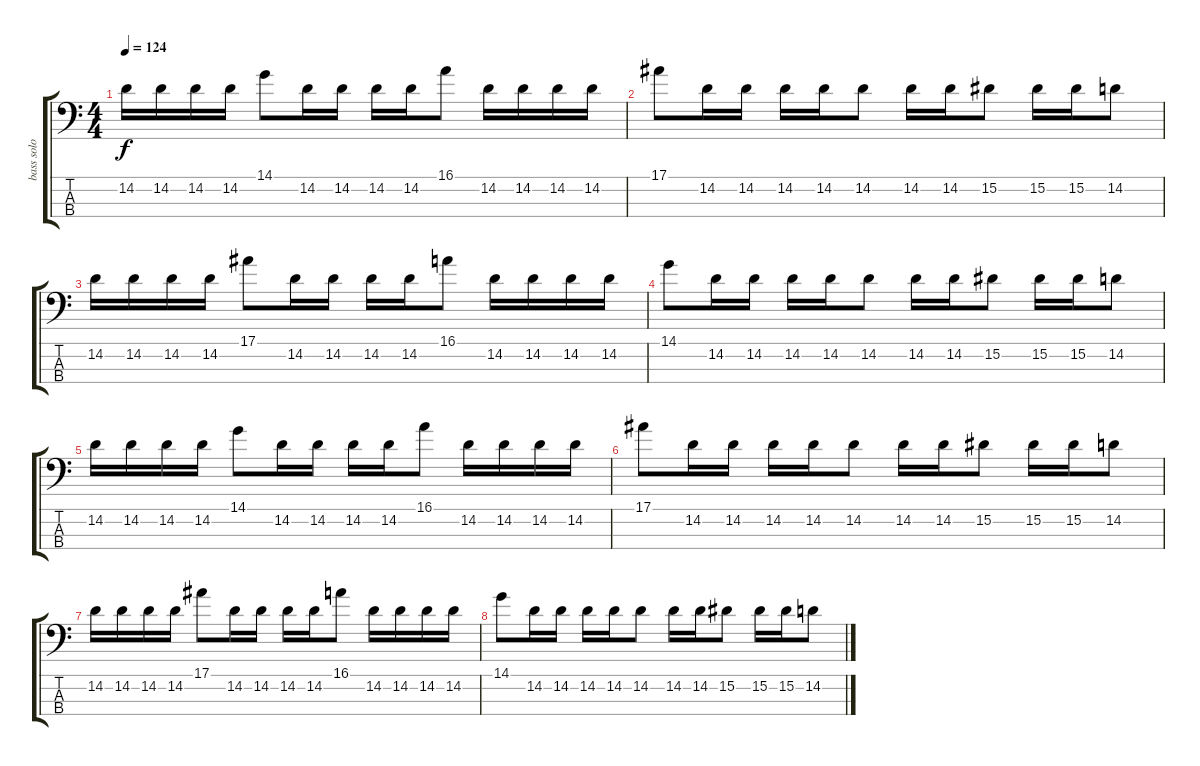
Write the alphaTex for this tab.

\track ("bass solo" "bass solo") {instrument distortionguitar}
\staff {score tabs}
\tuning (F2 C2 G1 D1) {hide}
\ts (4 4)
\tempo 124
\clef f4
\ks c
14.2.16{dy f} 14.2.16 14.2.16 14.2.16 14.1.8 14.2.16 14.2.16 14.2.16 14.2.16 16.1.8 14.2.16 14.2.16 14.2.16 14.2.16 |
17.1.8 14.2.16 14.2.16 14.2.16 14.2.16 14.2.8 14.2.16 14.2.16 15.2.8 15.2.16 15.2.16 14.2.8 |
14.2.16 14.2.16 14.2.16 14.2.16 17.1.8 14.2.16 14.2.16 14.2.16 14.2.16 16.1.8 14.2.16 14.2.16 14.2.16 14.2.16 |
14.1.8 14.2.16 14.2.16 14.2.16 14.2.16 14.2.8 14.2.16 14.2.16 15.2.8 15.2.16 15.2.16 14.2.8 |
14.2.16 14.2.16 14.2.16 14.2.16 14.1.8 14.2.16 14.2.16 14.2.16 14.2.16 16.1.8 14.2.16 14.2.16 14.2.16 14.2.16 |
17.1.8 14.2.16 14.2.16 14.2.16 14.2.16 14.2.8 14.2.16 14.2.16 15.2.8 15.2.16 15.2.16 14.2.8 |
14.2.16 14.2.16 14.2.16 14.2.16 17.1.8 14.2.16 14.2.16 14.2.16 14.2.16 16.1.8 14.2.16 14.2.16 14.2.16 14.2.16 |
14.1.8 14.2.16 14.2.16 14.2.16 14.2.16 14.2.8 14.2.16 14.2.16 15.2.8 15.2.16 15.2.16 14.2.8
